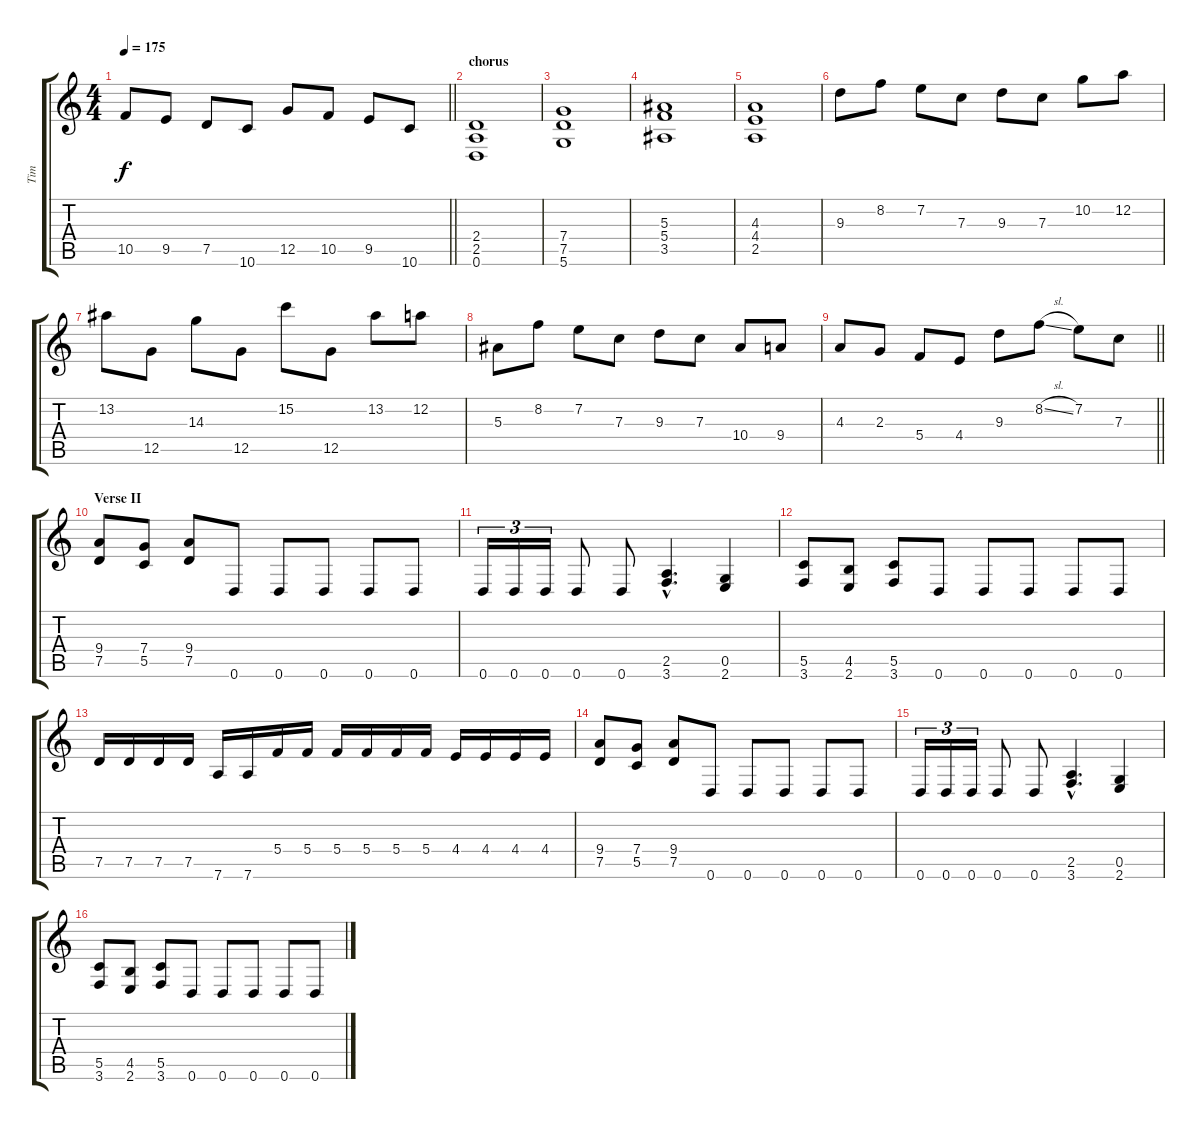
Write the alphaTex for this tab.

\track ("Tim" "Tim") {instrument distortionguitar}
\staff {score tabs}
\tuning (D4 A3 F3 C3 G2 D2) {hide}
\ts (4 4)
\tempo 175
\clef g2
\barLineRight lightlight
\ks c
10.5.8{dy f} 9.5.8 7.5.8 10.6.8 12.5.8 10.5.8 9.5.8 10.6.8 |
\section ("" "chorus")
(2.4 2.5 0.6).1 |
(7.4 7.5 5.6).1 |
(5.3 5.4 3.5).1 |
(4.3 4.4 2.5).1 |
9.3.8 8.2.8 7.2.8 7.3.8 9.3.8 7.3.8 10.2.8 12.2.8 |
13.2.8 12.5.8 14.3.8 12.5.8 15.2.8 12.5.8 13.2.8 12.2.8 |
5.3.8 8.2.8 7.2.8 7.3.8 9.3.8 7.3.8 10.4.8 9.4.8 |
\barLineRight lightlight
4.3.8 2.3.8 5.4.8 4.4.8 9.3.8 8.2{sl}.8 7.2.8 7.3.8 |
\section ("" "Verse II")
(9.4 7.5).8 (7.4 5.5).8 (9.4 7.5).8 0.6.8 0.6.8 0.6.8 0.6.8 0.6.8 |
0.6.16{tu (3 2)} 0.6.16{tu (3 2)} 0.6.16{tu (3 2)} 0.6.8 0.6.8 (2.5{hac} 3.6{hac}).4{d} (0.5 2.6).4 |
(5.5 3.6).8 (4.5 2.6).8 (5.5 3.6).8 0.6.8 0.6.8 0.6.8 0.6.8 0.6.8 |
7.5.16 7.5.16 7.5.16 7.5.16 7.6.16 7.6.16 5.4.16 5.4.16 5.4.16 5.4.16 5.4.16 5.4.16 4.4.16 4.4.16 4.4.16 4.4.16 |
(9.4 7.5).8 (7.4 5.5).8 (9.4 7.5).8 0.6.8 0.6.8 0.6.8 0.6.8 0.6.8 |
0.6.16{tu (3 2)} 0.6.16{tu (3 2)} 0.6.16{tu (3 2)} 0.6.8 0.6.8 (2.5{hac} 3.6{hac}).4{d} (0.5 2.6).4 |
(5.5 3.6).8 (4.5 2.6).8 (5.5 3.6).8 0.6.8 0.6.8 0.6.8 0.6.8 0.6.8
